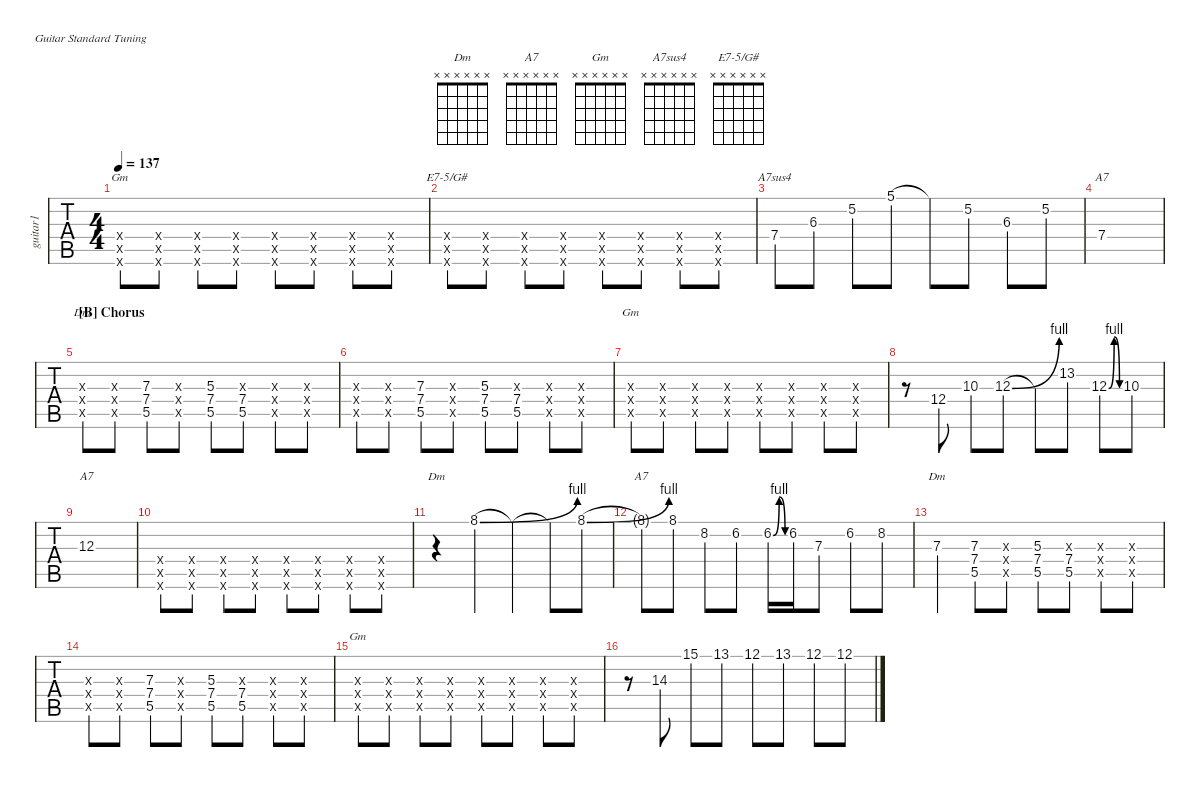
\defaultSystemsLayout 4
\hideDynamics
\bracketExtendMode nobrackets
\track ("Guitar1" "guitar1") {defaultSystemsLayout 4 instrument overdrivenguitar}
\staff {tabs}
\tuning (E4 B3 G3 D3 A2 E2)
\chord ("Dm" x x x x x x)
\chord ("A7" x x x x x x)
\chord ("Gm" x x x x x x)
\chord ("A7sus4" x x x x x x)
\chord ("E7-5/G#" x x x x x x)
\ts (4 4)
\tempo 137
\clef g2
\ks f
(3.6{x acc forcenatural} 5.5{x acc forcenatural} 5.4{x acc forcenatural}).8{ch "Gm" dy mf beam Up} (3.6{x acc forcenatural} 5.5{x acc forcenatural} 5.4{x acc forcenatural}).8{beam Up} (3.6{x acc forcenatural} 5.5{x acc forcenatural} 5.4{x acc forcenatural}).8{beam Up} (3.6{x acc forcenatural} 5.5{x acc forcenatural} 5.4{x acc forcenatural}).8{beam Up} (3.6{x acc forcenatural} 5.5{x acc forcenatural} 5.4{x acc forcenatural}).8{beam Up} (3.6{x acc forcenatural} 5.5{x acc forcenatural} 5.4{x acc forcenatural}).8{beam Up} (3.6{x acc forcenatural} 5.5{x acc forcenatural} 5.4{x acc forcenatural}).8{beam Up} (3.6{x acc forcenatural} 5.5{x acc forcenatural} 5.4{x acc forcenatural}).8{beam Up} |
(4.6{x acc b} 7.5{x acc forcenatural} 6.4{x acc b}).8{ch "E7-5/G#" beam Up} (4.6{x acc b} 7.5{x acc forcenatural} 6.4{x acc b}).8{beam Up} (4.6{x acc b} 7.5{x acc forcenatural} 6.4{x acc b}).8{beam Up} (4.6{x acc b} 7.5{x acc forcenatural} 6.4{x acc b}).8{beam Up} (4.6{x acc b} 7.5{x acc forcenatural} 6.4{x acc b}).8{beam Up} (4.6{x acc b} 7.5{x acc forcenatural} 6.4{x acc b}).8{beam Up} (4.6{x acc b} 7.5{x acc forcenatural} 6.4{x acc b}).8{beam Up} (4.6{x acc b} 7.5{x acc forcenatural} 6.4{x acc b}).8{beam Up} |
7.4{acc forcenatural}.8{ch "A7sus4" beam Down} 6.3{acc b}.8{beam Down} 5.2{acc forcenatural}.8{beam Down} 5.1{acc forcenatural}.8{beam Down} 5.1{t acc forcenatural}.8{beam Down} 5.2{acc forcenatural}.8{beam Down} 6.3{acc b}.8{beam Down} 5.2{acc forcenatural}.8{beam Down} |
7.4{acc forcenatural}.1{ch "A7" beam Up} |
\section ("B" "Chorus")
(5.5{x acc forcenatural} 7.4{x acc forcenatural} 7.3{x acc forcenatural}).8{ch "Dm" beam Up} (5.5{x acc forcenatural} 7.4{x acc forcenatural} 7.3{x acc forcenatural}).8{beam Up} (5.5{acc forcenatural} 7.4{acc forcenatural} 7.3{acc forcenatural}).8{beam Up} (5.5{x acc forcenatural} 7.4{x acc forcenatural} 7.3{x acc forcenatural}).8{beam Up} (7.4{acc forcenatural} 5.3{acc forcenatural} 5.5{acc forcenatural}).8{beam Up} (7.4{acc forcenatural} 5.5{acc forcenatural} 7.3{x acc forcenatural}).8{beam Up} (5.5{x acc forcenatural} 7.4{x acc forcenatural} 7.3{x acc forcenatural}).8{beam Up} (5.5{x acc forcenatural} 7.4{x acc forcenatural} 7.3{x acc forcenatural}).8{beam Up} |
(5.5{x acc forcenatural} 7.4{x acc forcenatural} 7.3{x acc forcenatural}).8{beam Up} (5.5{x acc forcenatural} 7.4{x acc forcenatural} 7.3{x acc forcenatural}).8{beam Up} (5.5{acc forcenatural} 7.4{acc forcenatural} 7.3{acc forcenatural}).8{beam Up} (5.5{x acc forcenatural} 7.4{x acc forcenatural} 7.3{x acc forcenatural}).8{beam Up} (7.4{acc forcenatural} 5.3{acc forcenatural} 5.5{acc forcenatural}).8{beam Up} (7.4{acc forcenatural} 5.5{acc forcenatural} 7.3{x acc forcenatural}).8{beam Up} (5.5{x acc forcenatural} 7.4{x acc forcenatural} 7.3{x acc forcenatural}).8{beam Up} (5.5{x acc forcenatural} 7.4{x acc forcenatural} 7.3{x acc forcenatural}).8{beam Up} |
(10.5{x acc forcenatural} 12.4{x acc forcenatural} 12.3{x acc forcenatural}).8{ch "Gm" beam Down} (10.5{x acc forcenatural} 12.4{x acc forcenatural} 12.3{x acc forcenatural}).8{beam Down} (10.5{x acc forcenatural} 12.4{x acc forcenatural} 12.3{x acc forcenatural}).8{beam Down} (10.5{x acc forcenatural} 12.4{x acc forcenatural} 12.3{x acc forcenatural}).8{beam Down} (10.5{x acc forcenatural} 12.4{x acc forcenatural} 12.3{x acc forcenatural}).8{beam Down} (10.5{x acc forcenatural} 12.4{x acc forcenatural} 12.3{x acc forcenatural}).8{beam Down} (10.5{x acc forcenatural} 12.4{x acc forcenatural} 12.3{x acc forcenatural}).8{beam Down} (10.5{x acc forcenatural} 12.4{x acc forcenatural} 12.3{x acc forcenatural}).8{beam Down} |
r.8{beam Down} 12.4{acc forcenatural}.8{beam Down} 10.3{acc forcenatural}.8{beam Down} 12.3{be (bend 0 0 15 4) acc forcenatural}.8{beam Down} 12.3{t}.8{beam Down} 13.2{acc forcenatural}.8{beam Down} 12.3{be (bendrelease 0 0 10.2 4 20.4 4 30 0) acc forcenatural}.8{beam Down} 10.3{acc forcenatural}.8{beam Down} |
12.3{acc forcenatural}.1{ch "A7" beam Down} |
(5.6{x acc forcenatural} 7.5{x acc forcenatural} 7.4{x acc forcenatural}).8{beam Up} (5.6{x acc forcenatural} 7.5{x acc forcenatural} 7.4{x acc forcenatural}).8{beam Up} (5.6{x acc forcenatural} 7.5{x acc forcenatural} 7.4{x acc forcenatural}).8{beam Up} (5.6{x acc forcenatural} 7.5{x acc forcenatural} 7.4{x acc forcenatural}).8{beam Up} (5.6{x acc forcenatural} 7.5{x acc forcenatural} 7.4{x acc forcenatural}).8{beam Up} (5.6{x acc forcenatural} 7.5{x acc forcenatural} 7.4{x acc forcenatural}).8{beam Up} (5.6{x acc forcenatural} 7.5{x acc forcenatural} 7.4{x acc forcenatural}).8{beam Up} (5.6{x acc forcenatural} 7.5{x acc forcenatural} 7.4{x acc forcenatural}).8{beam Up} |
r.4{ch "Dm" beam Down} 8.1{be (bend 0 0 15 4) acc forcenatural}.4{beam Down} 8.1{t}.4{beam Down} 8.1{t}.8{beam Down} 8.1{be (bend 0 0 15 4) acc forcenatural}.8{beam Down} |
8.1{t}.8{ch "A7" beam Down} 8.1{acc forcenatural}.8{beam Down} 8.2{acc forcenatural}.8{beam Down} 6.2{acc forcenatural}.8{beam Down} 6.2{be (bendrelease 0 0 10.2 4 20.4 4 30 0) acc forcenatural}.16{beam Down} 6.2{acc forcenatural}.16{beam Down} 7.3{acc forcenatural}.8{beam Down} 6.2{acc forcenatural}.8{beam Down} 8.2{acc forcenatural}.8{beam Down} |
7.3{acc forcenatural}.4{ch "Dm" beam Down} (5.5{acc forcenatural} 7.4{acc forcenatural} 7.3{acc forcenatural}).8{beam Up} (5.5{x acc forcenatural} 7.4{x acc forcenatural} 7.3{x acc forcenatural}).8{beam Up} (7.4{acc forcenatural} 5.3{acc forcenatural} 5.5{acc forcenatural}).8{beam Up} (7.4{acc forcenatural} 5.5{acc forcenatural} 7.3{x acc forcenatural}).8{beam Up} (5.5{x acc forcenatural} 7.4{x acc forcenatural} 7.3{x acc forcenatural}).8{beam Up} (5.5{x acc forcenatural} 7.4{x acc forcenatural} 7.3{x acc forcenatural}).8{beam Up} |
(5.5{x acc forcenatural} 7.4{x acc forcenatural} 7.3{x acc forcenatural}).8{beam Up} (5.5{x acc forcenatural} 7.4{x acc forcenatural} 7.3{x acc forcenatural}).8{beam Up} (5.5{acc forcenatural} 7.4{acc forcenatural} 7.3{acc forcenatural}).8{beam Up} (5.5{x acc forcenatural} 7.4{x acc forcenatural} 7.3{x acc forcenatural}).8{beam Up} (7.4{acc forcenatural} 5.3{acc forcenatural} 5.5{acc forcenatural}).8{beam Up} (7.4{acc forcenatural} 5.5{acc forcenatural} 7.3{x acc forcenatural}).8{beam Up} (5.5{x acc forcenatural} 7.4{x acc forcenatural} 7.3{x acc forcenatural}).8{beam Up} (5.5{x acc forcenatural} 7.4{x acc forcenatural} 7.3{x acc forcenatural}).8{beam Up} |
(10.5{x acc forcenatural} 12.4{x acc forcenatural} 12.3{x acc forcenatural}).8{ch "Gm" beam Down} (10.5{x acc forcenatural} 12.4{x acc forcenatural} 12.3{x acc forcenatural}).8{beam Down} (10.5{x acc forcenatural} 12.4{x acc forcenatural} 12.3{x acc forcenatural}).8{beam Down} (10.5{x acc forcenatural} 12.4{x acc forcenatural} 12.3{x acc forcenatural}).8{beam Down} (10.5{x acc forcenatural} 12.4{x acc forcenatural} 12.3{x acc forcenatural}).8{beam Down} (10.5{x acc forcenatural} 12.4{x acc forcenatural} 12.3{x acc forcenatural}).8{beam Down} (10.5{x acc forcenatural} 12.4{x acc forcenatural} 12.3{x acc forcenatural}).8{beam Down} (10.5{x acc forcenatural} 12.4{x acc forcenatural} 12.3{x acc forcenatural}).8{beam Down} |
r.8{beam Down} 14.3{acc forcenatural}.8{beam Down} 15.1{acc forcenatural}.8{beam Down} 13.1{acc forcenatural}.8{beam Down} 12.1{acc forcenatural}.8{beam Down} 13.1{acc forcenatural}.8{beam Down} 12.1{acc forcenatural}.8{beam Down} 12.1{acc forcenatural}.8{beam Down}
